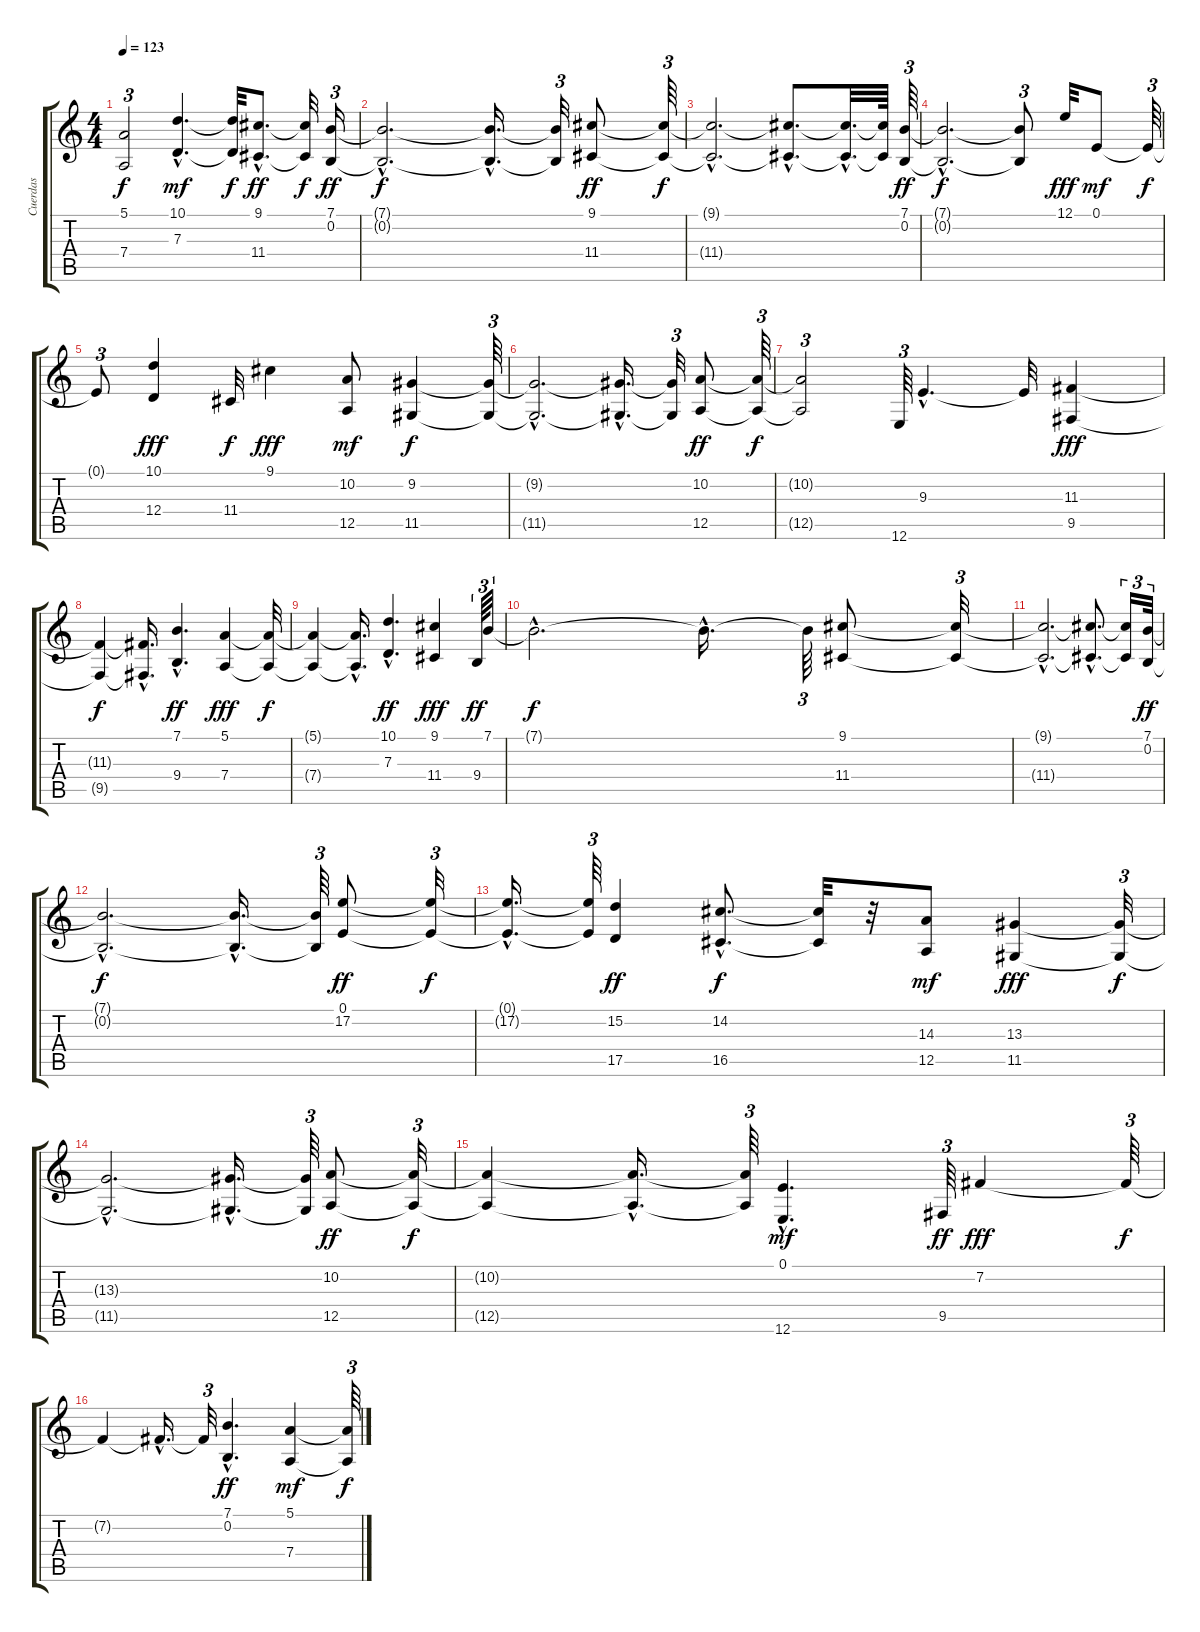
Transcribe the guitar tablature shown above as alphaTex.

\track ("Cuerdas" "Cuerdas") {instrument stringensemble1}
\staff {score tabs}
\tuning (E4 B3 G3 D3 A2 E2) {hide}
\ts (4 4)
\tempo 123
\clef g2
\ks c
(5.1{t} 7.4{t}).2{tu (3 2) dy f} (10.1{hac} 7.3{hac}).4{d dy mf} (10.1{t} 7.3{t}).32{dy f} (9.1{hac} 11.4{hac}).8{d dy ff} (9.1{t} 11.4{t}).32{dy f} (7.1 0.2).16{tu (3 2) dy ff} |
(7.1{hac t} 0.2{hac t}).2{d dy f} (7.1{hac t} 0.2{hac t}).16{d} (7.1{t} 0.2{t}).32{tu (3 2)} (9.1 11.4).8{dy ff} (9.1{t} 11.4{t}).64{tu (3 2) dy f} |
(9.1{hac t} 11.4{hac t}).2{d} (9.1{hac t} 11.4{hac t}).8{d} (9.1{hac t} 11.4{hac t}).32{d} (9.1{t} 11.4{t}).64 (7.1 0.2).64{tu (3 2) dy ff} |
(7.1{hac t} 0.2{hac t}).2{d dy f} (7.1{t} 0.2{t}).8{tu (3 2)} 12.1.32{dy fff} 0.1.8{dy mf} 0.1{t}.64{tu (3 2) dy f} |
0.1{t}.8{tu (3 2)} (10.1 12.4).4{dy fff} 11.4.32{dy f} 9.1.4{dy fff} (10.2 12.5).8{dy mf} (9.2 11.5).4{dy f} (9.2{t} 11.5{t}).64{tu (3 2)} |
(9.2{hac t} 11.5{hac t}).2{d} (9.2{hac t} 11.5{hac t}).16{d} (9.2{t} 11.5{t}).32{tu (3 2)} (10.2 12.5).8{dy ff} (10.2{t} 12.5{t}).64{tu (3 2) dy f} |
(10.2{t} 12.5{t}).2{tu (3 2)} 12.6.64{tu (3 2)} 9.3{hac}.4{d} 9.3{t}.32 (11.3 9.5).4{dy fff} |
(11.3{t} 9.5{t}).4{dy f} (11.3{hac t} 9.5{hac t}).16{d} (7.1{hac} 9.4{hac}).4{d dy ff} (5.1 7.4).4{dy fff} (5.1{t} 7.4{t}).32{dy f} |
(5.1{t} 7.4{t}).4 (5.1{hac t} 7.4{hac t}).16{d} (10.1{hac} 7.3{hac}).4{d dy ff} (9.1 11.4).4{dy fff} 9.4.64{tu (3 2) dy ff} 7.1.32{tu (3 2)} |
7.1{hac t}.2{d dy f} 7.1{hac t}.16{d} 7.1{t}.64{tu (3 2)} (9.1 11.4).8 (9.1{t} 11.4{t}).32{tu (3 2)} |
(9.1{hac t} 11.4{hac t}).2{d} (9.1{hac t} 11.4{hac t}).8{d} (9.1{t} 11.4{t}).16{tu (3 2)} (7.1 0.2).32{tu (3 2) dy ff} |
(7.1{hac t} 0.2{hac t}).2{d dy f} (7.1{hac t} 0.2{hac t}).16{d} (7.1{t} 0.2{t}).64{tu (3 2)} (0.1 17.2).8{dy ff} (0.1{t} 17.2{t}).32{tu (3 2) dy f} |
(0.1{hac t} 17.2{hac t}).16{d} (0.1{t} 17.2{t}).64{tu (3 2)} (15.2 17.5).4{dy ff} (14.2{hac} 16.5{hac}).8{d dy f} (14.2{t} 16.5{t}).32 r.32 (14.3 12.5).8{dy mf} (13.3 11.5).4{dy fff} (13.3{t} 11.5{t}).32{tu (3 2) dy f} |
(13.3{hac t} 11.5{hac t}).2{d} (13.3{hac t} 11.5{hac t}).16{d} (13.3{t} 11.5{t}).64{tu (3 2)} (10.2 12.5).8{dy ff} (10.2{t} 12.5{t}).32{tu (3 2) dy f} |
(10.2{t} 12.5{t}).4 (10.2{hac t} 12.5{hac t}).16{d} (10.2{t} 12.5{t}).64{tu (3 2)} (0.1{hac} 12.6{hac}).4{d dy mf} 9.5.64{tu (3 2) dy ff} 7.2.4{dy fff} 7.2{t}.64{tu (3 2) dy f} |
7.2{t}.4 7.2{hac t}.16{d} 7.2{t}.32{tu (3 2)} (7.1{hac} 0.2{hac}).4{d dy ff} (5.1 7.4).4{dy mf} (5.1{t} 7.4{t}).64{tu (3 2) dy f}
